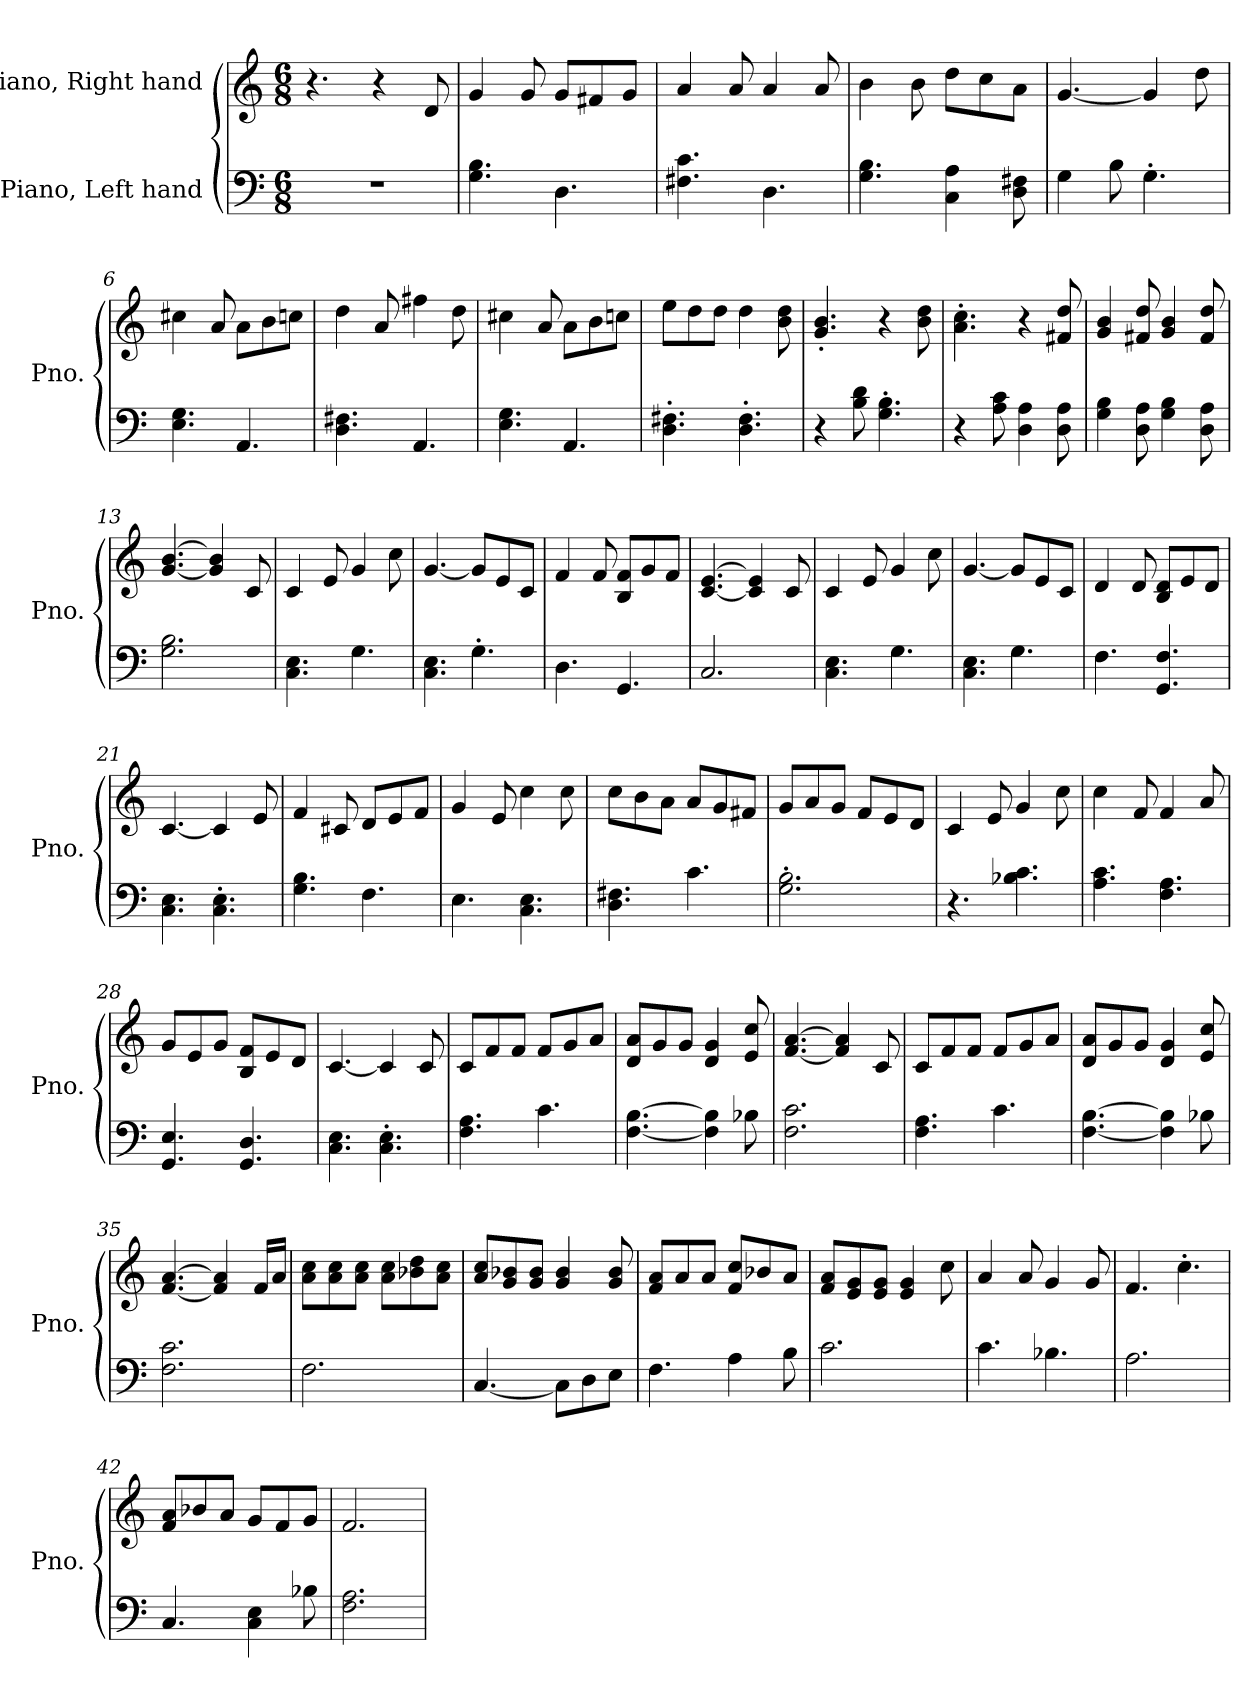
**kern	**kern
*part2	*part1
*staff2	*staff1
*I"Piano, Left hand	*I"Piano, Right hand
*I'Pno.	*I'Pno.
*clefF4	*clefG2
*k[]	*k[]
*M6/8	*M6/8
*MM120	*MM120
=1	=1
2.r	4.r
.	4r
.	8d/
=2	=2
4.G\ 4.B\	4g/
.	8g/
4.D\	8g/L
.	8f#X/
.	8g/J
=3	=3
4.F#X\ 4.c\	4a/
.	8a/
4.D\	4a/
.	8a/
=4	=4
4.G\ 4.B\	4b\
.	8b\
4C\ 4A\	8dd\L
.	8cc\
8D\ 8F#X\	8a\J
=5	=5
4G\	[4.g/
8B\	.
4.G'\	4g/]
.	8dd\
=6	=6
4.E\ 4.G\	4cc#X\
.	8a/
4.AA/	8a\L
.	8b\
.	8ccn\J
!!LO:LB:g=z
=7	=7
4.D\ 4.F#X\	4dd\
.	8a/
4.AA/	4ff#X\
.	8dd\
=8	=8
4.E\ 4.G\	4cc#X\
.	8a/
4.AA/	8a\L
.	8b\
.	8ccn\J
=9	=9
4.D\' 4.F#X\'	8ee\L
.	8dd\
.	8dd\J
4.D\' 4.F#\'	4dd\
.	8b\ 8dd\
=10	=10
4r	4.g/' 4.b/'
8B\ 8d\	.
4.G\' 4.B\'	4r
.	8b\ 8dd\
=11	=11
4r	4.a\' 4.cc\'
8A\ 8c\	.
4D\ 4A\	4r
8D\ 8A\	8f#X/ 8dd/
=12	=12
4G\ 4B\	4g/ 4b/
8D\ 8A\	8f#X/ 8dd/
4G\ 4B\	4g/ 4b/
8D\ 8A\	8f#/ 8dd/
=13	=13
2.G\ 2.B\	[4.g/ [4.b/
.	4g/] 4b/]
.	8c/
!!LO:LB:g=z
=14	=14
4.C\ 4.E\	4c/
.	8e/
4.G\	4g/
.	8cc\
=15	=15
4.C\ 4.E\	[4.g/
4.G'\	8g/L]
.	8e/
.	8c/J
=16	=16
4.D\	4f/
.	8f/
4.GG/	8B/ 8f/L
.	8g/
.	8f/J
=17	=17
2.C/	[4.c/ [4.e/
.	4c/] 4e/]
.	8c/
=18	=18
4.C\ 4.E\	4c/
.	8e/
4.G\	4g/
.	8cc\
=19	=19
4.C\ 4.E\	[4.g/
4.G\	8g/L]
.	8e/
.	8c/J
=20	=20
4.F\	4d/
.	8d/
4.GG/ 4.F/	8B/ 8d/L
.	8e/
.	8d/J
!!LO:LB:g=z
=21	=21
4.C\ 4.E\	[4.c/
4.C\' 4.E\'	4c/]
.	8e/
=22	=22
4.G\ 4.B\	4f/
.	8c#X/
4.F\	8d/L
.	8e/
.	8f/J
=23	=23
4.E\	4g/
.	8e/
4.C\ 4.E\	4cc\
.	8cc\
=24	=24
4.D\ 4.F#X\	8cc\L
.	8b\
.	8a\J
4.c\	8a/L
.	8g/
.	8f#X/J
=25	=25
2.G\' 2.B\'	8g/L
.	8a/
.	8g/J
.	8f/L
.	8e/
.	8d/J
=26	=26
4.r	4c/
.	8e/
4.B-X\ 4.c\	4g/
.	8cc\
=27	=27
4.A\ 4.c\	4cc\
.	8f/
4.F\ 4.A\	4f/
.	8a/
!!LO:LB:g=z
=28	=28
4.GG/ 4.E/	8g/L
.	8e/
.	8g/J
4.GG/ 4.D/	8B/ 8f/L
.	8e/
.	8d/J
=29	=29
4.C\ 4.E\	[4.c/
4.C\' 4.E\'	4c/]
.	8c/
=30	=30
4.F\ 4.A\	8c/L
.	8f/
.	8f/J
4.c\	8f/L
.	8g/
.	8a/J
=31	=31
[4.F\ [4.B\	8d/ 8a/L
.	8g/
.	8g/J
4F\] 4B\]	4d/ 4g/
8B-X\	8e/ 8cc/
=32	=32
2.F\ 2.c\	[4.f/ [4.a/
.	4f/] 4a/]
.	8c/
=33	=33
4.F\ 4.A\	8c/L
.	8f/
.	8f/J
4.c\	8f/L
.	8g/
.	8a/J
!!LO:LB:g=z
=34	=34
[4.F\ [4.B\	8d/ 8a/L
.	8g/
.	8g/J
4F\] 4B\]	4d/ 4g/
8B-X\	8e/ 8cc/
=35	=35
2.F\ 2.c\	[4.f/ [4.a/
.	4f/] 4a/]
.	16f/LL
.	16a/JJ
=36	=36
2.F\	8a\ 8cc\L
.	8a\ 8cc\
.	8a\ 8cc\J
.	8a\ 8cc\L
.	8b-X\ 8dd\
.	8a\ 8cc\J
=37	=37
[4.C/	8a/ 8cc/L
.	8g/ 8b-X/
.	8g/ 8b-/J
8C\L]	4g/ 4b-/
8D\	.
8E\J	8g/ 8b-/
=38	=38
4.F\	8f/ 8a/L
.	8a/
.	8a/J
4A\	8f/ 8cc/L
.	8b-X/
8B\	8a/J
=39	=39
2.c\	8f/ 8a/L
.	8e/ 8g/
.	8e/ 8g/J
.	4e/ 4g/
.	8cc\
!!LO:PB:g=z
=40	=40
4.c\	4a/
.	8a/
4.B-X\	4g/
.	8g/
=41	=41
2.A\	4.f/
.	4.cc'\
=42	=42
4.C/	8f/ 8a/L
.	8b-X/
.	8a/J
4C\ 4E\	8g/L
.	8f/
8B-X\	8g/J
=43	=43
2.F\ 2.A\	2.f/
=	=
*-	*-
